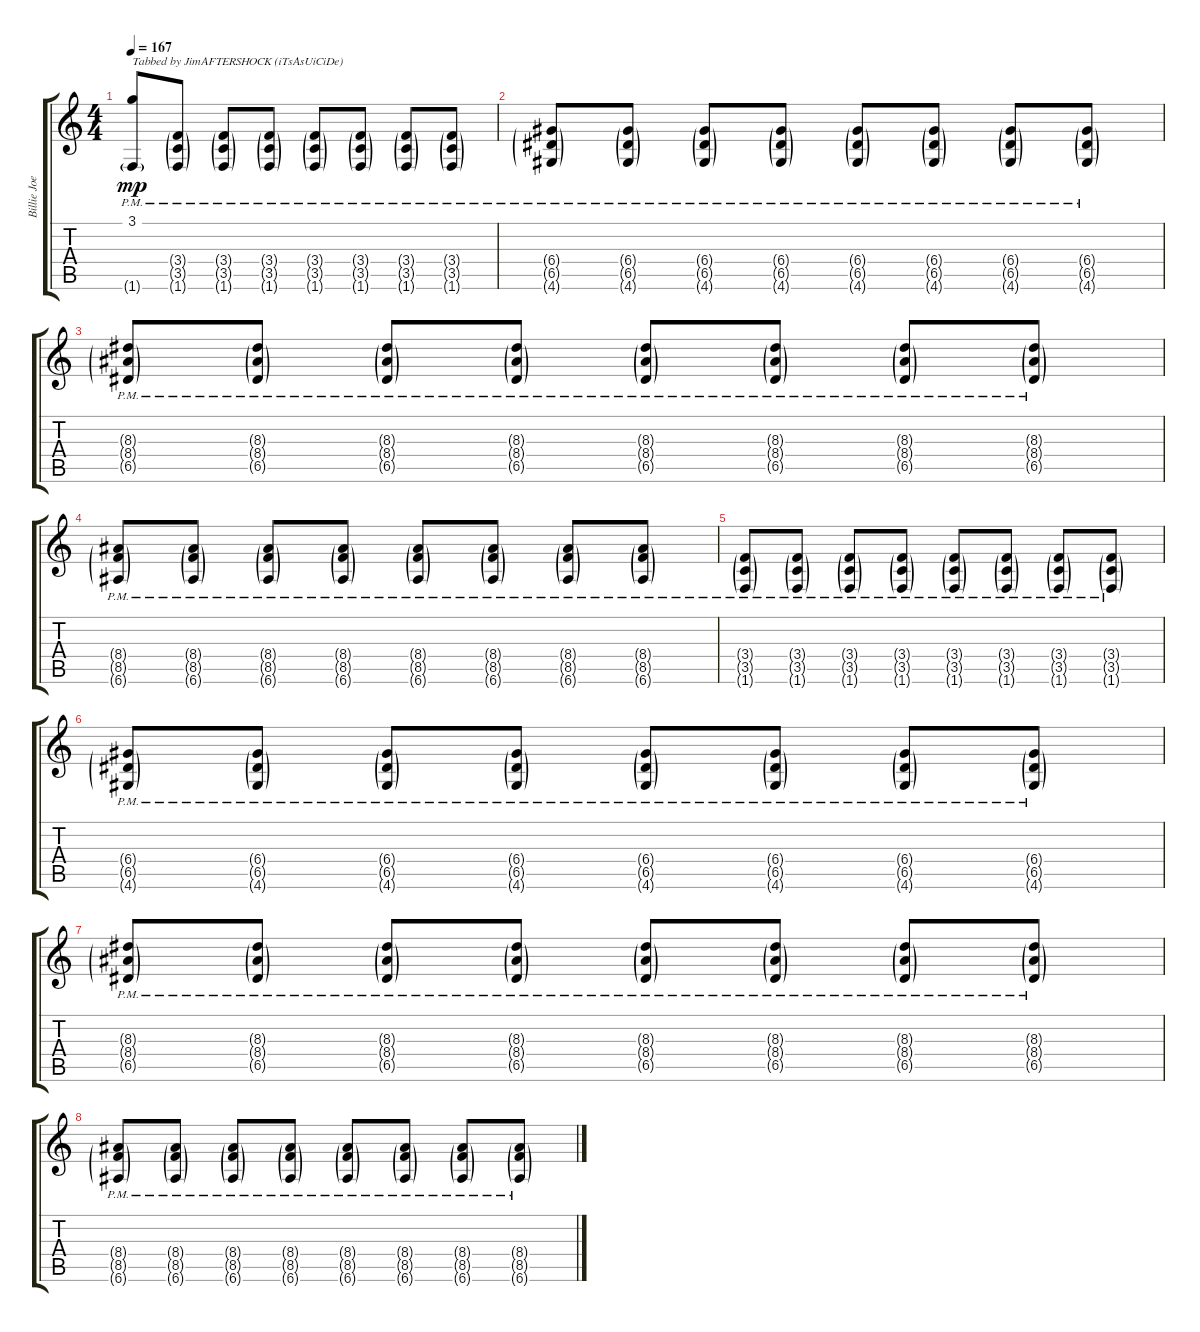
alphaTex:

\track ("Billie Joe Armstrong (Guitar 1)" "Billie Joe") {instrument acousticguitarnylon}
\staff {score tabs}
\tuning (E4 B3 G3 D3 A2 E2) {hide}
\ts (4 4)
\tempo 167
\clef g2
\ks c
(3.1 1.6{g pm}).8{txt "Tabbed by JimAFTERSHOCK (iTsAsUiCiDe)" dy mp instrument acousticguitarnylon} (3.4{g pm} 3.5{g pm} 1.6{g pm}).8 (3.4{g pm} 3.5{g pm} 1.6{g pm}).8 (3.4{g pm} 3.5{g pm} 1.6{g pm}).8 (3.4{g pm} 3.5{g pm} 1.6{g pm}).8 (3.4{g pm} 3.5{g pm} 1.6{g pm}).8 (3.4{g pm} 3.5{g pm} 1.6{g pm}).8 (3.4{g pm} 3.5{g pm} 1.6{g pm}).8 |
(6.4{g pm} 6.5{g pm} 4.6{g pm}).8 (6.4{g pm} 6.5{g pm} 4.6{g pm}).8 (6.4{g pm} 6.5{g pm} 4.6{g pm}).8 (6.4{g pm} 6.5{g pm} 4.6{g pm}).8 (6.4{g pm} 6.5{g pm} 4.6{g pm}).8 (6.4{g pm} 6.5{g pm} 4.6{g pm}).8 (6.4{g pm} 6.5{g pm} 4.6{g pm}).8 (6.4{g pm} 6.5{g pm} 4.6{g pm}).8 |
(8.3{g pm} 8.4{g pm} 6.5{g pm}).8 (8.3{g pm} 8.4{g pm} 6.5{g pm}).8 (8.3{g pm} 8.4{g pm} 6.5{g pm}).8 (8.3{g pm} 8.4{g pm} 6.5{g pm}).8 (8.3{g pm} 8.4{g pm} 6.5{g pm}).8 (8.3{g pm} 8.4{g pm} 6.5{g pm}).8 (8.3{g pm} 8.4{g pm} 6.5{g pm}).8 (8.3{g pm} 8.4{g pm} 6.5{g pm}).8 |
(8.4{g pm} 8.5{g pm} 6.6{g pm}).8 (8.4{g pm} 8.5{g pm} 6.6{g pm}).8 (8.4{g pm} 8.5{g pm} 6.6{g pm}).8 (8.4{g pm} 8.5{g pm} 6.6{g pm}).8 (8.4{g pm} 8.5{g pm} 6.6{g pm}).8 (8.4{g pm} 8.5{g pm} 6.6{g pm}).8 (8.4{g pm} 8.5{g pm} 6.6{g pm}).8 (8.4{g pm} 8.5{g pm} 6.6{g pm}).8 |
(3.4{g pm} 3.5{g pm} 1.6{g pm}).8 (3.4{g pm} 3.5{g pm} 1.6{g pm}).8 (3.4{g pm} 3.5{g pm} 1.6{g pm}).8 (3.4{g pm} 3.5{g pm} 1.6{g pm}).8 (3.4{g pm} 3.5{g pm} 1.6{g pm}).8 (3.4{g pm} 3.5{g pm} 1.6{g pm}).8 (3.4{g pm} 3.5{g pm} 1.6{g pm}).8 (3.4{g pm} 3.5{g pm} 1.6{g pm}).8 |
(6.4{g pm} 6.5{g pm} 4.6{g pm}).8 (6.4{g pm} 6.5{g pm} 4.6{g pm}).8 (6.4{g pm} 6.5{g pm} 4.6{g pm}).8 (6.4{g pm} 6.5{g pm} 4.6{g pm}).8 (6.4{g pm} 6.5{g pm} 4.6{g pm}).8 (6.4{g pm} 6.5{g pm} 4.6{g pm}).8 (6.4{g pm} 6.5{g pm} 4.6{g pm}).8 (6.4{g pm} 6.5{g pm} 4.6{g pm}).8 |
(8.3{g pm} 8.4{g pm} 6.5{g pm}).8 (8.3{g pm} 8.4{g pm} 6.5{g pm}).8 (8.3{g pm} 8.4{g pm} 6.5{g pm}).8 (8.3{g pm} 8.4{g pm} 6.5{g pm}).8 (8.3{g pm} 8.4{g pm} 6.5{g pm}).8 (8.3{g pm} 8.4{g pm} 6.5{g pm}).8 (8.3{g pm} 8.4{g pm} 6.5{g pm}).8 (8.3{g pm} 8.4{g pm} 6.5{g pm}).8 |
(8.4{g pm} 8.5{g pm} 6.6{g pm}).8 (8.4{g pm} 8.5{g pm} 6.6{g pm}).8 (8.4{g pm} 8.5{g pm} 6.6{g pm}).8 (8.4{g pm} 8.5{g pm} 6.6{g pm}).8 (8.4{g pm} 8.5{g pm} 6.6{g pm}).8 (8.4{g pm} 8.5{g pm} 6.6{g pm}).8 (8.4{g pm} 8.5{g pm} 6.6{g pm}).8 (8.4{g pm} 8.5{g pm} 6.6{g pm}).8
